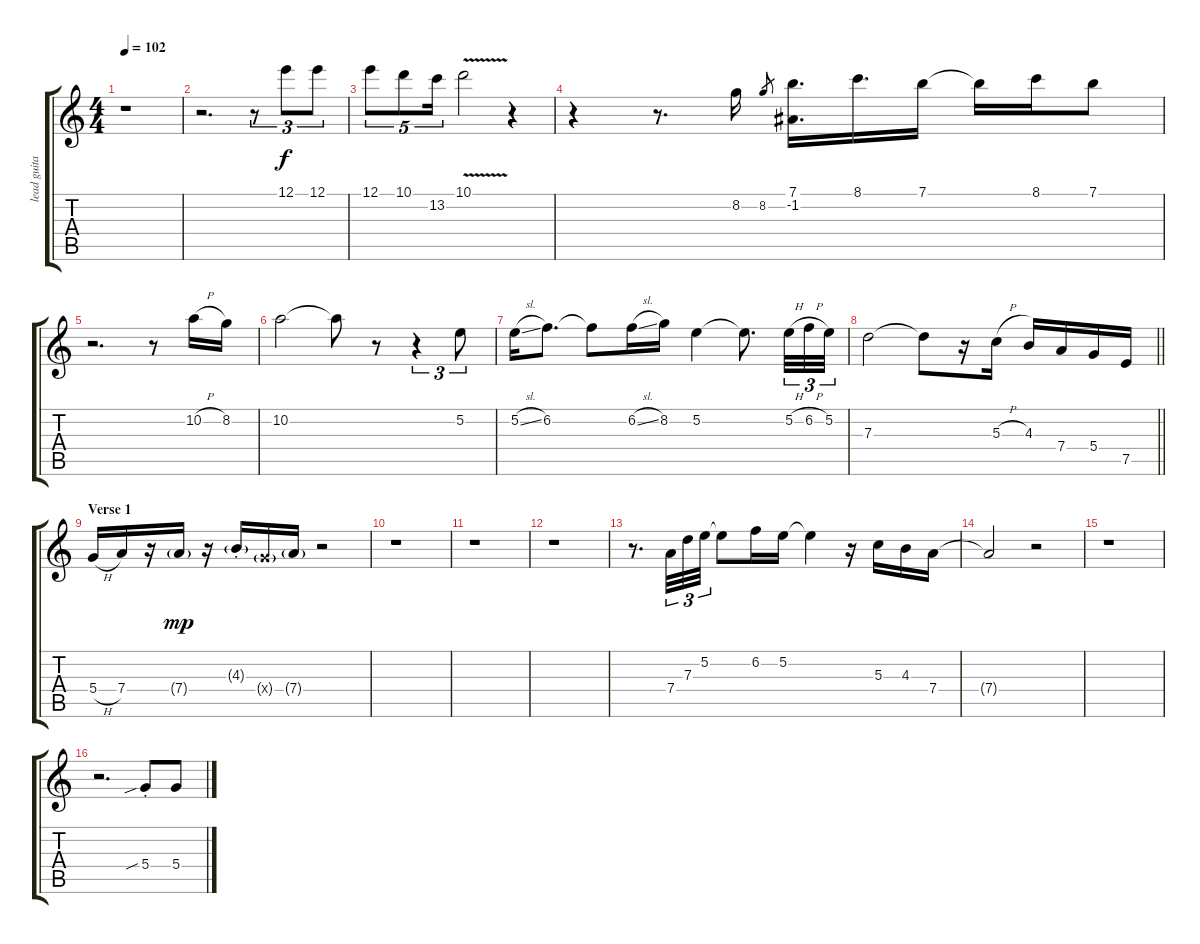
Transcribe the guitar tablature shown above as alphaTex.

\track ("lead guitar" "lead guita") {instrument acousticguitarnylon}
\staff {score tabs}
\tuning (E4 B3 G3 D3 A2 E2) {hide}
\ts (4 4)
\tempo 102
\clef g2
\ks aminor
r.1{dy f instrument acousticguitarnylon} |
r.2{d} r.8{tu (3 2)} 12.1.8{tu (3 2)} 12.1.8{tu (3 2)} |
12.1.8{tu (5 4)} 10.1.8{tu (5 4)} 13.2.16{tu (5 4)} 10.1{v}.2 r.4 |
r.4 r.8{d} 8.2.16 8.2.8{gr} (7.1 -1.2).16{d} 8.1.16{d} 7.1.16 7.1{t}.16 8.1.16 7.1.8 |
r.2{d} r.8 10.2{h}.16 8.2.16 |
10.2.2 10.2{t}.8 r.8 r.4{tu (3 2)} 5.2.8{tu (3 2)} |
5.2{sl}.16 6.2.8{d} 6.2{t}.8 6.2{sl}.16 8.2.16 5.2.4 5.2{t}.8{d} 5.2{h}.32{tu (3 2)} 6.2{h}.32{tu (3 2)} 5.2.32{tu (3 2)} |
\barLineRight lightlight
7.3.2 7.3{t}.8 r.16 5.3{h}.16 4.3.16 7.4.16 5.4.16 7.5.16 |
\section ("" "Verse 1")
5.4{h}.16 7.4.16 r.16 7.4{g}.16{dy mp} r.16 4.3{g st}.16 5.4{g x}.16 7.4{g}.16 r.2 |
r.1 |
r.1 |
r.1 |
r.8{d} 7.4.32{tu (3 2)} 7.3.32{tu (3 2)} 5.2.32{tu (3 2)} 5.2{t}.8 6.2.16 5.2.16 5.2{t}.4 r.16 5.3.16 4.3.16 7.4.16 |
7.4{t}.2 r.2 |
r.1 |
r.2{d} 5.4{sib st}.8 5.4.8
